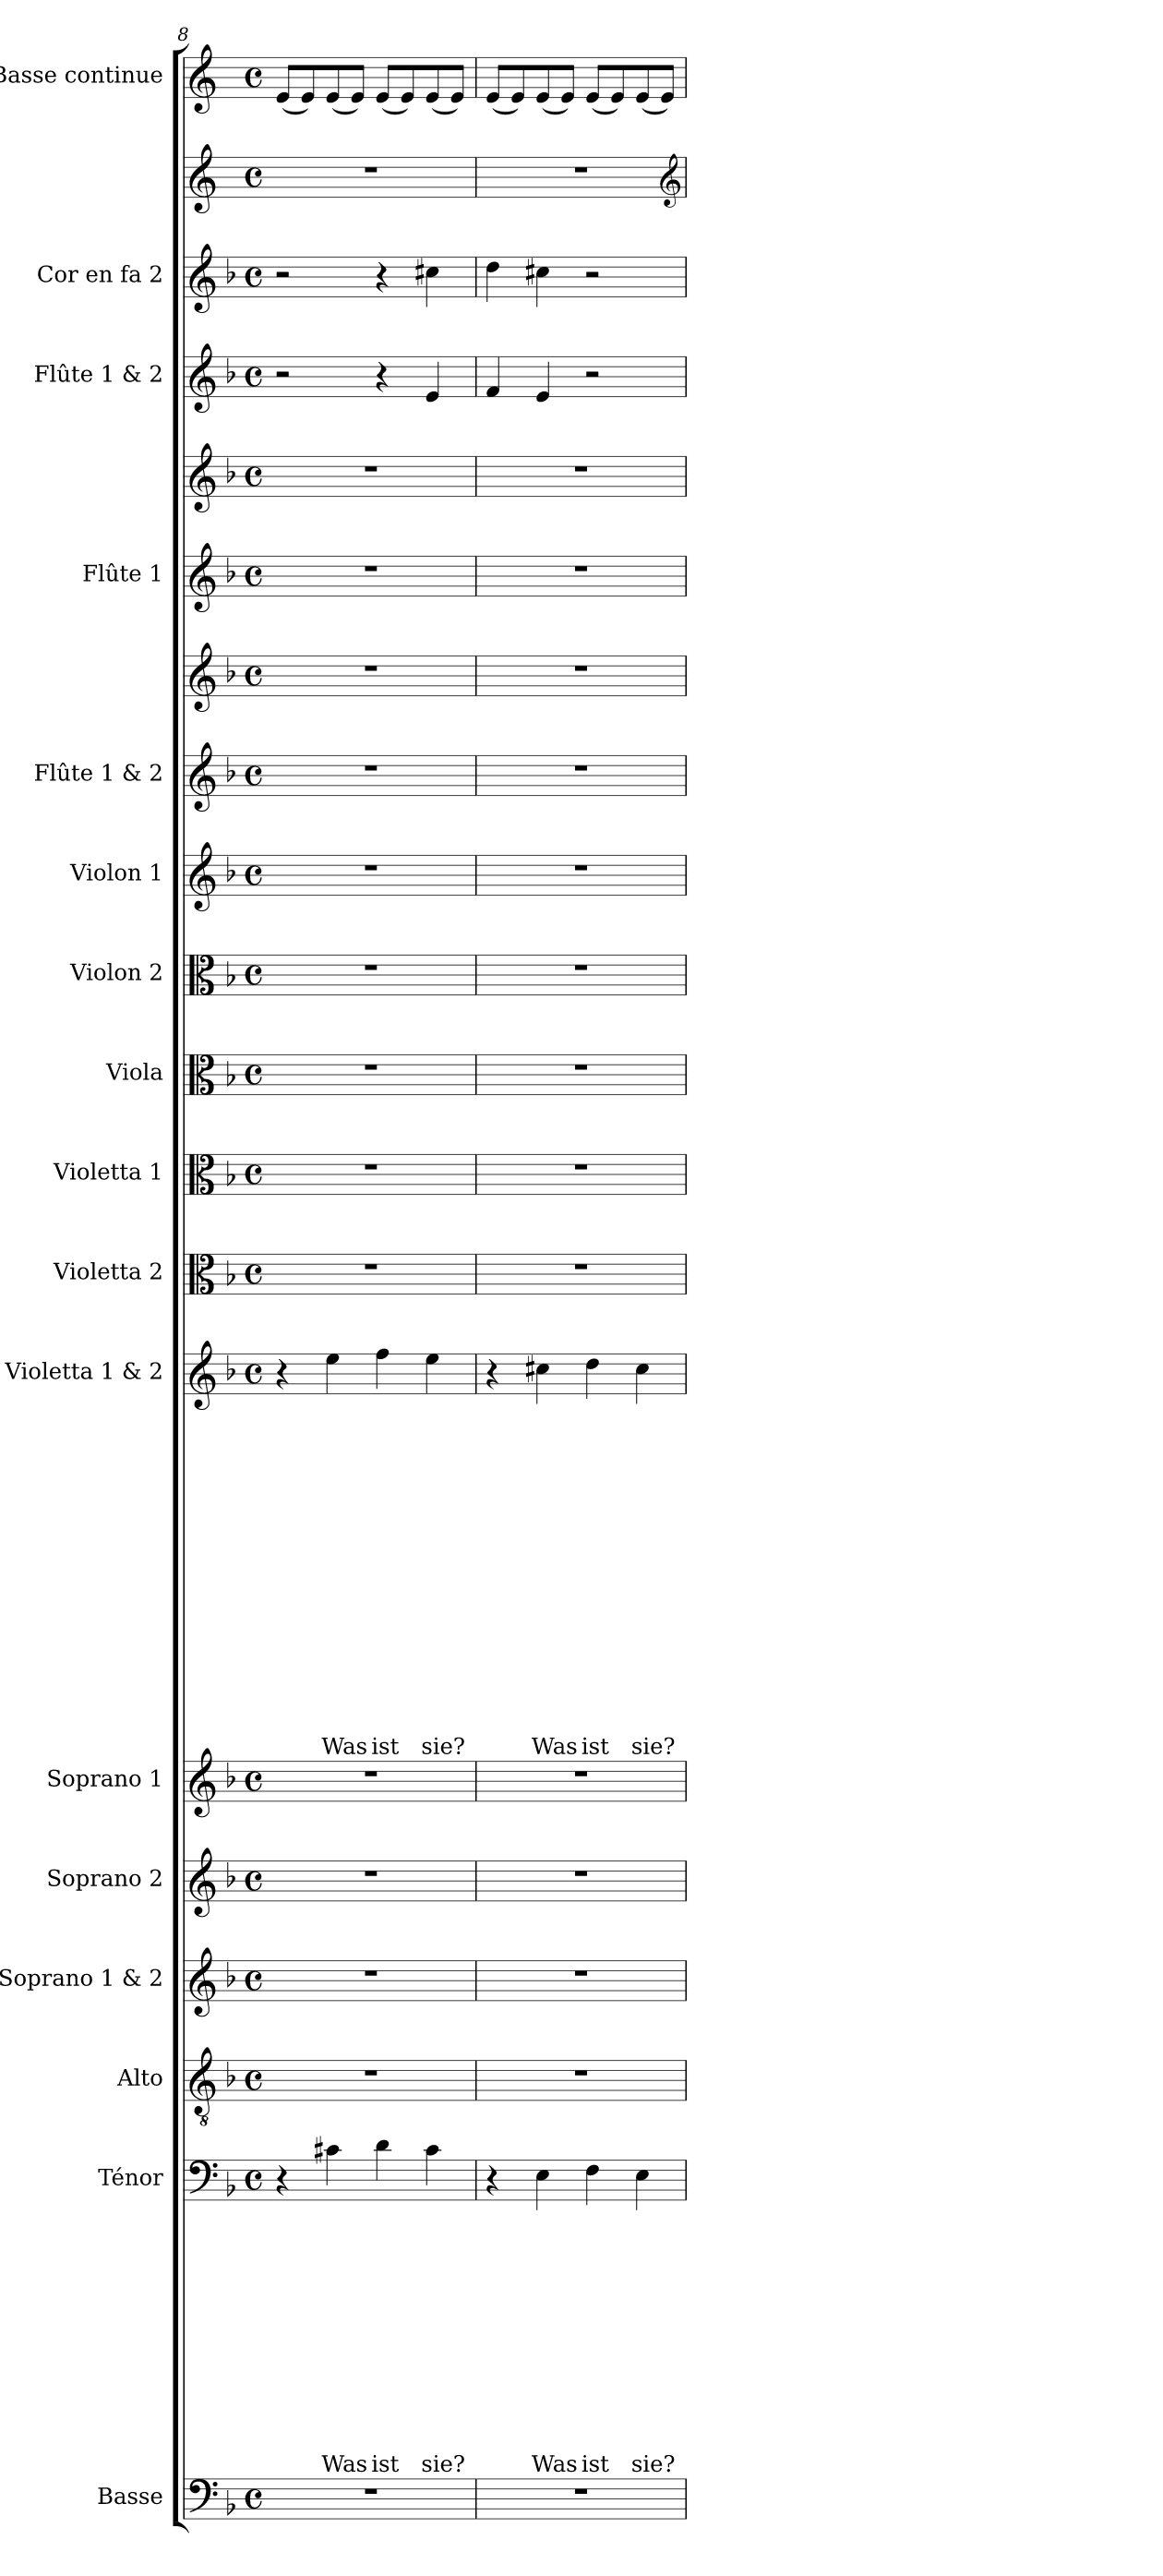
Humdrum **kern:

**kern	**kern	**text	**text	**text	**text	**text	**text	**text	**text	**text	**text	**text	**text	**kern	**kern	**kern	**kern	**kern	**text	**text	**text	**text	**text	**text	**text	**text	**text	**text	**text	**text	**text	**text	**text	**text	**kern	**kern	**kern	**kern	**kern	**kern	**kern	**kern	**kern	**kern	**kern	**kern	**kern
*part17	*part16	*part16	*part16	*part16	*part16	*part16	*part16	*part16	*part16	*part16	*part16	*part16	*part16	*part15	*part14	*part13	*part12	*part11	*part11	*part11	*part11	*part11	*part11	*part11	*part11	*part11	*part11	*part11	*part11	*part11	*part11	*part11	*part11	*part11	*part10	*part9	*part8	*part7	*part6	*part5	*part5	*part4	*part4	*part3	*part2	*part2	*part1
*staff20	*staff19	*staff19	*staff19	*staff19	*staff19	*staff19	*staff19	*staff19	*staff19	*staff19	*staff19	*staff19	*staff19	*staff18	*staff17	*staff16	*staff15	*staff14	*staff14	*staff14	*staff14	*staff14	*staff14	*staff14	*staff14	*staff14	*staff14	*staff14	*staff14	*staff14	*staff14	*staff14	*staff14	*staff14	*staff13	*staff12	*staff11	*staff10	*staff9	*staff8	*staff7	*staff6	*staff5	*staff4	*staff3	*staff2	*staff1
*I"Basse	*I"Ténor	*	*	*	*	*	*	*	*	*	*	*	*	*I"Alto	*I"Soprano 1 & 2	*I"Soprano 2	*I"Soprano 1	*I"Violetta 1 & 2	*	*	*	*	*	*	*	*	*	*	*	*	*	*	*	*	*I"Violetta 2	*I"Violetta 1	*I"Viola	*I"Violon 2	*I"Violon 1	*I"Flûte 1 & 2	*	*I"Flûte 1	*	*I"Flûte 1 & 2	*I"Cor en fa 2	*	*I"Basse continue
*I'Bas	*I'T	*	*	*	*	*	*	*	*	*	*	*	*	*I'A	*I'Pno	*I'S 2	*I'S 1	*	*	*	*	*	*	*	*	*	*	*	*	*	*	*	*	*	*I'Vta 2	*I'Vta 1	*I'Vla	*I'Vln 2	*I'Vln 1	*I'Vln 1	*	*I'Fl 1	*	*	*I'Cor 2	*	*I'BC
!!LO:PB:g=z
*clefF4	*clefF4	*	*	*	*	*	*	*	*	*	*	*	*	*clefGv2	*clefG2	*clefG2	*clefG2	*clefG2	*	*	*	*	*	*	*	*	*	*	*	*	*	*	*	*	*clefC3	*clefC3	*clefC3	*clefC3	*clefG2	*clefG2	*clefG2	*clefG2	*clefG2	*clefG2	*clefG2	*clefG2	*clefG2
*ITrd7c12	*	*	*	*	*	*	*	*	*	*	*	*	*	*	*	*	*	*	*	*	*	*	*	*	*	*	*	*	*	*	*	*	*	*	*	*	*	*	*	*	*	*	*	*	*	*ITrd4c7	*ITrd4c7
*k[b-]	*k[b-]	*	*	*	*	*	*	*	*	*	*	*	*	*k[b-]	*k[b-]	*k[b-]	*k[b-]	*k[b-]	*	*	*	*	*	*	*	*	*	*	*	*	*	*	*	*	*k[b-]	*k[b-]	*k[b-]	*k[b-]	*k[b-]	*k[b-]	*k[b-]	*k[b-]	*k[b-]	*k[b-]	*k[b-]	*k[b-]	*k[b-]
*F:	*F:	*	*	*	*	*	*	*	*	*	*	*	*	*F:	*F:	*F:	*F:	*F:	*	*	*	*	*	*	*	*	*	*	*	*	*	*	*	*	*F:	*F:	*F:	*F:	*F:	*F:	*F:	*F:	*F:	*F:	*F:	*F:	*F:
*M4/4	*M4/4	*	*	*	*	*	*	*	*	*	*	*	*	*M4/4	*M4/4	*M4/4	*M4/4	*M4/4	*	*	*	*	*	*	*	*	*	*	*	*	*	*	*	*	*M4/4	*M4/4	*M4/4	*M4/4	*M4/4	*M4/4	*M4/4	*M4/4	*M4/4	*M4/4	*M4/4	*M4/4	*M4/4
*met(c)	*met(c)	*	*	*	*	*	*	*	*	*	*	*	*	*met(c)	*met(c)	*met(c)	*met(c)	*met(c)	*	*	*	*	*	*	*	*	*	*	*	*	*	*	*	*	*met(c)	*met(c)	*met(c)	*met(c)	*met(c)	*met(c)	*met(c)	*met(c)	*met(c)	*met(c)	*met(c)	*met(c)	*met(c)
=8	=8	=8	=8	=8	=8	=8	=8	=8	=8	=8	=8	=8	=8	=8	=8	=8	=8	=8	=8	=8	=8	=8	=8	=8	=8	=8	=8	=8	=8	=8	=8	=8	=8	=8	=8	=8	=8	=8	=8	=8	=8	=8	=8	=8	=8	=8	=8
1r	4r	.	.	.	.	.	.	.	.	.	.	.	.	1r	1r	1r	1r	4r	.	.	.	.	.	.	.	.	.	.	.	.	.	.	.	.	1r	1r	1r	1r	1r	1r	1r	1r	1r	2r	2r	1r	(<8A/L
.	.	.	.	.	.	.	.	.	.	.	.	.	.	.	.	.	.	.	.	.	.	.	.	.	.	.	.	.	.	.	.	.	.	.	.	.	.	.	.	.	.	.	.	.	.	.	8A/)
.	4c#X\	.	.	.	.	.	.	.	.	.	.	.	Was	.	.	.	.	4ee\	.	.	.	.	.	.	.	.	.	.	.	.	.	.	.	Was	.	.	.	.	.	.	.	.	.	.	.	.	(<8A/
.	.	.	.	.	.	.	.	.	.	.	.	.	.	.	.	.	.	.	.	.	.	.	.	.	.	.	.	.	.	.	.	.	.	.	.	.	.	.	.	.	.	.	.	.	.	.	8A/J)
.	4d\	.	.	.	.	.	.	.	.	.	.	.	ist	.	.	.	.	4ff\	.	.	.	.	.	.	.	.	.	.	.	.	.	.	.	ist	.	.	.	.	.	.	.	.	.	4r	4r	.	(<8A/L
.	.	.	.	.	.	.	.	.	.	.	.	.	.	.	.	.	.	.	.	.	.	.	.	.	.	.	.	.	.	.	.	.	.	.	.	.	.	.	.	.	.	.	.	.	.	.	8A/)
.	4c#\	.	.	.	.	.	.	.	.	.	.	.	sie?	.	.	.	.	4ee\	.	.	.	.	.	.	.	.	.	.	.	.	.	.	.	sie?	.	.	.	.	.	.	.	.	.	4e!/	4cc#X!\	.	(<8A/
.	.	.	.	.	.	.	.	.	.	.	.	.	.	.	.	.	.	.	.	.	.	.	.	.	.	.	.	.	.	.	.	.	.	.	.	.	.	.	.	.	.	.	.	.	.	.	8A/J)
=9	=9	=9	=9	=9	=9	=9	=9	=9	=9	=9	=9	=9	=9	=9	=9	=9	=9	=9	=9	=9	=9	=9	=9	=9	=9	=9	=9	=9	=9	=9	=9	=9	=9	=9	=9	=9	=9	=9	=9	=9	=9	=9	=9	=9	=9	=9	=9
1r	4r	.	.	.	.	.	.	.	.	.	.	.	.	1r	1r	1r	1r	4r	.	.	.	.	.	.	.	.	.	.	.	.	.	.	.	.	1r	1r	1r	1r	1r	1r	1r	1r	1r	4f!/	4dd!\	1r	(<8A/L
.	.	.	.	.	.	.	.	.	.	.	.	.	.	.	.	.	.	.	.	.	.	.	.	.	.	.	.	.	.	.	.	.	.	.	.	.	.	.	.	.	.	.	.	.	.	.	8A/)
.	4E\	.	.	.	.	.	.	.	.	.	.	.	Was	.	.	.	.	4cc#X\	.	.	.	.	.	.	.	.	.	.	.	.	.	.	.	Was	.	.	.	.	.	.	.	.	.	4e!/	4cc#X!\	.	(<8A/
.	.	.	.	.	.	.	.	.	.	.	.	.	.	.	.	.	.	.	.	.	.	.	.	.	.	.	.	.	.	.	.	.	.	.	.	.	.	.	.	.	.	.	.	.	.	.	8A/J)
.	4F\	.	.	.	.	.	.	.	.	.	.	.	ist	.	.	.	.	4dd\	.	.	.	.	.	.	.	.	.	.	.	.	.	.	.	ist	.	.	.	.	.	.	.	.	.	2r	2r	.	(<8A/L
.	.	.	.	.	.	.	.	.	.	.	.	.	.	.	.	.	.	.	.	.	.	.	.	.	.	.	.	.	.	.	.	.	.	.	.	.	.	.	.	.	.	.	.	.	.	.	8A/)
.	4E\	.	.	.	.	.	.	.	.	.	.	.	sie?	.	.	.	.	4cc#\	.	.	.	.	.	.	.	.	.	.	.	.	.	.	.	sie?	.	.	.	.	.	.	.	.	.	.	.	.	(<8A/
.	.	.	.	.	.	.	.	.	.	.	.	.	.	.	.	.	.	.	.	.	.	.	.	.	.	.	.	.	.	.	.	.	.	.	.	.	.	.	.	.	.	.	.	.	.	.	8A/J)
*	*	*	*	*	*	*	*	*	*	*	*	*	*	*	*	*	*	*	*	*	*	*	*	*	*	*	*	*	*	*	*	*	*	*	*	*	*	*	*	*	*	*	*	*	*	*clefG2	*
=	=	=	=	=	=	=	=	=	=	=	=	=	=	=	=	=	=	=	=	=	=	=	=	=	=	=	=	=	=	=	=	=	=	=	=	=	=	=	=	=	=	=	=	=	=	=	=
*-	*-	*-	*-	*-	*-	*-	*-	*-	*-	*-	*-	*-	*-	*-	*-	*-	*-	*-	*-	*-	*-	*-	*-	*-	*-	*-	*-	*-	*-	*-	*-	*-	*-	*-	*-	*-	*-	*-	*-	*-	*-	*-	*-	*-	*-	*-	*-
